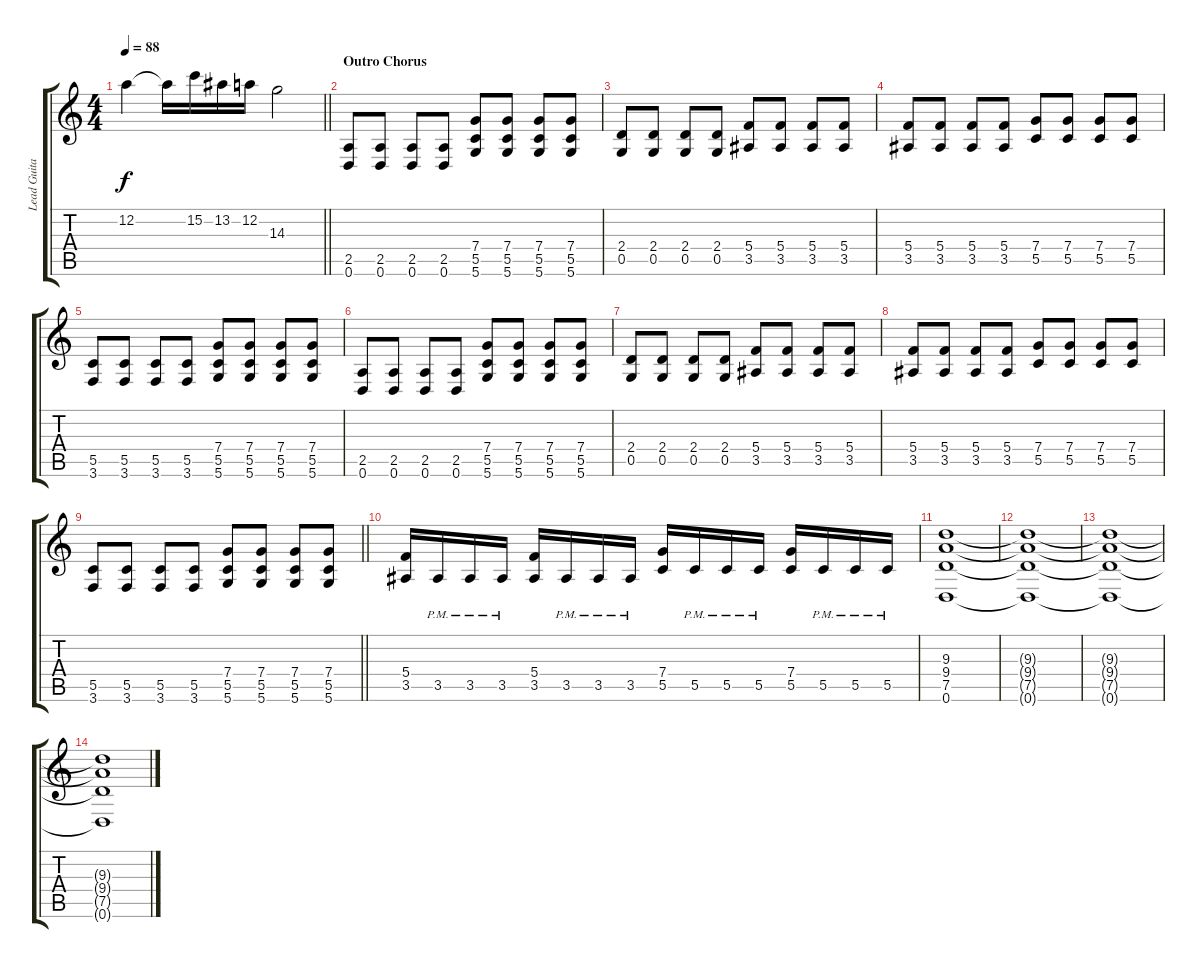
\track ("Lead Guitar 2" "Lead Guita") {instrument distortionguitar}
\staff {score tabs}
\tuning (D4 A3 F3 C3 G2 D2) {hide}
\ts (4 4)
\tempo 88
\clef g2
\barLineRight lightlight
\ks c
12.2.4{dy f volume 13 balance 8} 12.2{t}.16 15.2.16 13.2.16 12.2.16 14.3.2 |
\section ("" "Outro Chorus")
(2.5 0.6).8 (2.5 0.6).8 (2.5 0.6).8 (2.5 0.6).8 (7.4 5.5 5.6).8 (7.4 5.5 5.6).8 (7.4 5.5 5.6).8 (7.4 5.5 5.6).8 |
(2.4 0.5).8 (2.4 0.5).8 (2.4 0.5).8 (2.4 0.5).8 (5.4 3.5).8 (5.4 3.5).8 (5.4 3.5).8 (5.4 3.5).8 |
(5.4 3.5).8 (5.4 3.5).8 (5.4 3.5).8 (5.4 3.5).8 (7.4 5.5).8 (7.4 5.5).8 (7.4 5.5).8 (7.4 5.5).8 |
(5.5 3.6).8 (5.5 3.6).8 (5.5 3.6).8 (5.5 3.6).8 (7.4 5.5 5.6).8 (7.4 5.5 5.6).8 (7.4 5.5 5.6).8 (7.4 5.5 5.6).8 |
(2.5 0.6).8 (2.5 0.6).8 (2.5 0.6).8 (2.5 0.6).8 (7.4 5.5 5.6).8 (7.4 5.5 5.6).8 (7.4 5.5 5.6).8 (7.4 5.5 5.6).8 |
(2.4 0.5).8 (2.4 0.5).8 (2.4 0.5).8 (2.4 0.5).8 (5.4 3.5).8 (5.4 3.5).8 (5.4 3.5).8 (5.4 3.5).8 |
(5.4 3.5).8 (5.4 3.5).8 (5.4 3.5).8 (5.4 3.5).8 (7.4 5.5).8 (7.4 5.5).8 (7.4 5.5).8 (7.4 5.5).8 |
\barLineRight lightlight
(5.5 3.6).8 (5.5 3.6).8 (5.5 3.6).8 (5.5 3.6).8 (7.4 5.5 5.6).8 (7.4 5.5 5.6).8 (7.4 5.5 5.6).8 (7.4 5.5 5.6).8 |
(5.4 3.5).16 3.5{pm}.16 3.5{pm}.16 3.5{pm}.16 (5.4 3.5).16 3.5{pm}.16 3.5{pm}.16 3.5{pm}.16 (7.4 5.5).16 5.5{pm}.16 5.5{pm}.16 5.5{pm}.16 (7.4 5.5).16 5.5{pm}.16 5.5{pm}.16 5.5{pm}.16 |
(9.3 9.4 7.5 0.6).1 |
(9.3{t} 9.4{t} 7.5{t} 0.6{t}).1{volume 4} |
(9.3{t} 9.4{t} 7.5{t} 0.6{t}).1 |
(9.3{t} 9.4{t} 7.5{t} 0.6{t}).1
